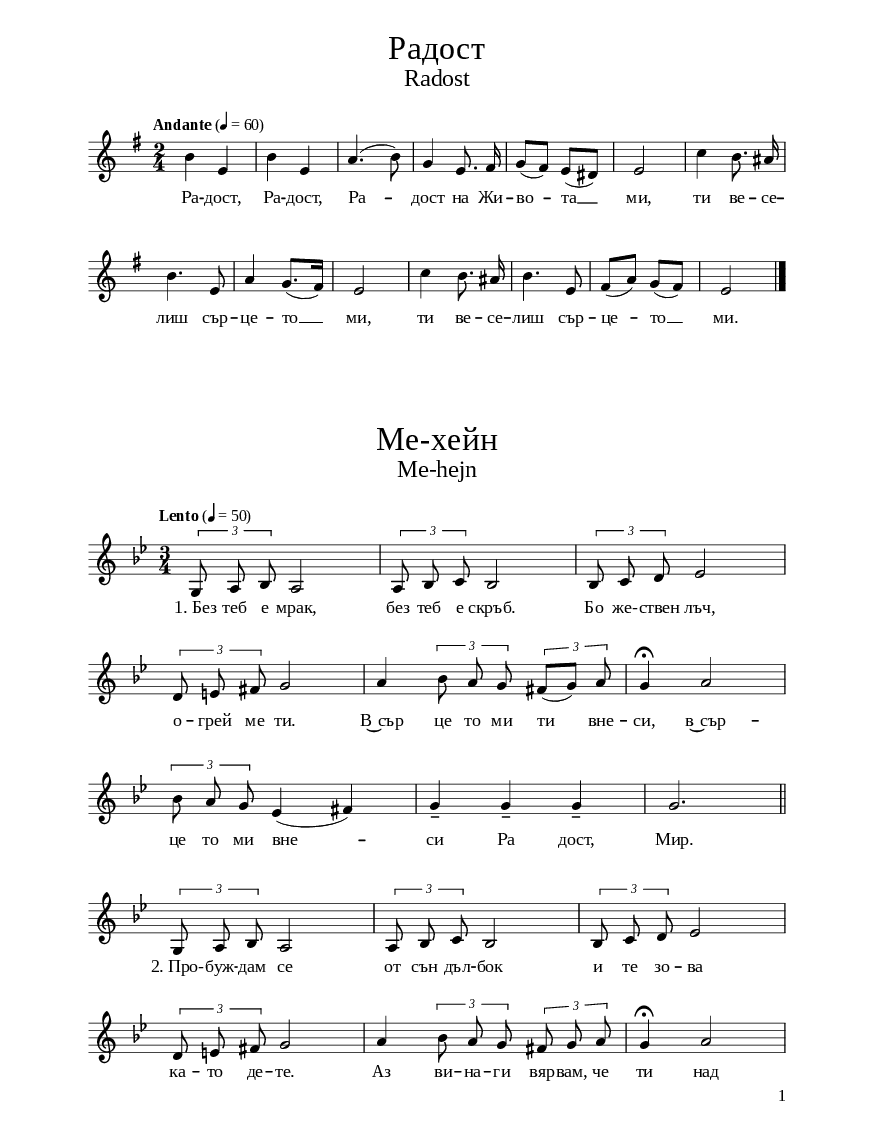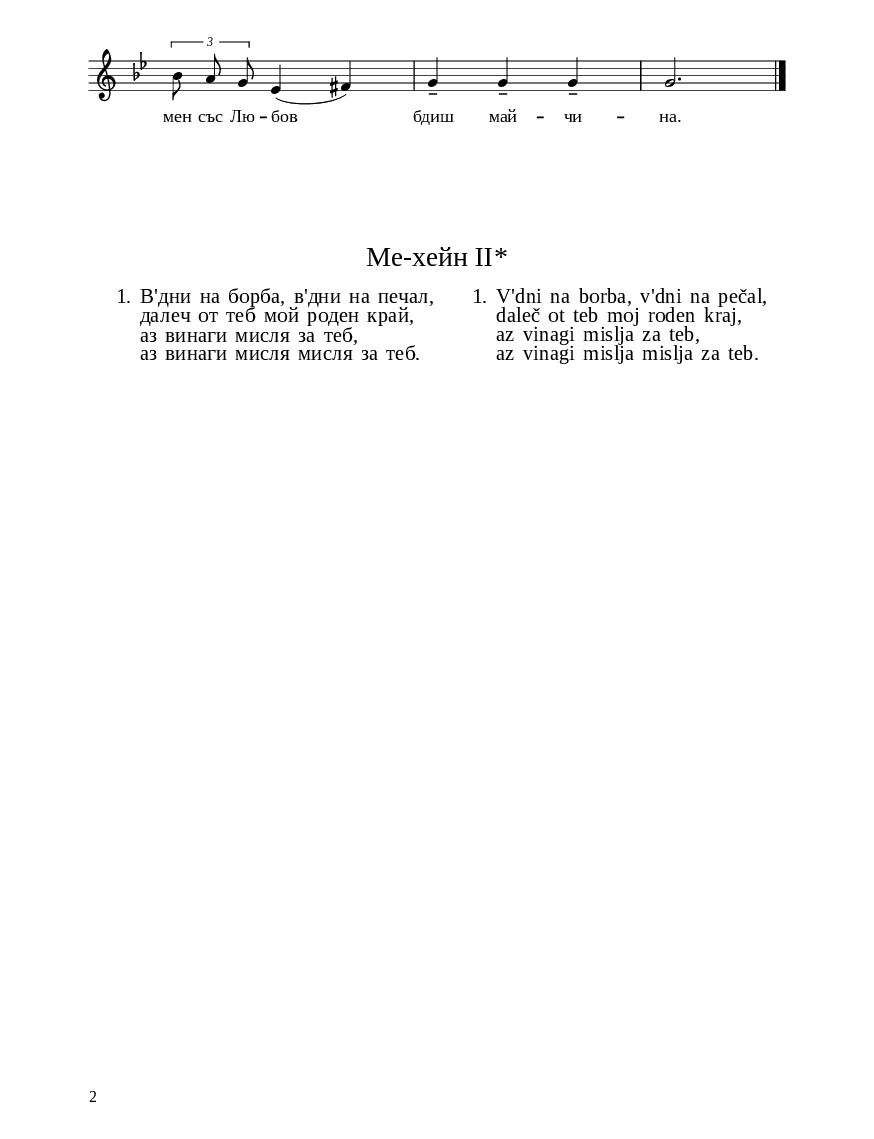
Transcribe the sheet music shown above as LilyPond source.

\version "2.24.2"

% include paper part and global functions
\include "include/globals.ily"

\bookpart {

  \label #'ref174_3
  \tocItem \markup "Радост – Radost"
  \include "include/bookpart-paper.ily"
  \score {
    \include "include/score-layout.ily"

    \new Voice \absolute {
      \clef treble
      \key e \minor
      \time 2/4
      \tempoFunc "Andante" 4 "60"
      \autoBeamOff
      b'4 e'4 | % 2
      b'4 e'4 | % 3
      a'4. ( b'8 ) | % 4
      g'4  e'8. fis'16 | % 5
      g'8 ( [fis'8] ) e'8 ( [dis'8] ) | % 6
      e'2 | % 7
      c''4  b'8. ais'16 \break | % 8
      b'4. e'8 | % 9
      a'4  g'8. [( fis'16 )] |
      e'2 | % 11
      c''4  b'8. ais'16 | % 12
      b'4. e'8 | % 13
      fis'8 ([ a'8 ]) g'8 ( [fis'8] ) | % 14
      e'2 \bar "|."
    }

    \addlyrics {
      Ра -- дост,
      Ра -- дост, Ра -- дост на Жи -- во -- та __ ми, ти
      ве -- се -- лиш сър -- це -- то __ ми, ти ве -- се
      -- лиш сър -- це -- то __ ми.}

        \header {
          title = \titleFunc "Радост" "Radost"
        }

        \midi{}

      } % score



      % include foreign translation(s) of the song
      

      \markup \empty-two

      \label #'ref175_2
      \tocItem \markup "Ме-хейн – Me-hejn "
      \include "include/bookpart-paper.ily"
      \score {
        \include "include/score-layout.ily"

        \new Voice \absolute {
          \clef treble
          \key g \minor
          \time 3/4
          \tempoFunc "Lento" 4 "50"
          \autoBeamOff


          \times 2/3  {
            g8  a8 bes8
          }
          a2 | % 2

          \times 2/3  {
            a8  bes8 c'8
          }
          bes2 | % 3

          \times 2/3  {
            bes8  c'8 d'8
          }
          es'2 \break | % 4

          \times 2/3  {
            d'8  e'8 fis'8
          }
          g'2 | % 5
          a'4
          \times 2/3  {
            bes'8  a'8 g'8
          }

          \times 2/3  {
            fis'8 ( [g'8])  a'8
          }
          | % 6
          g'4 ^\fermata a'2 \break | % 7

          \times 2/3  {
            bes'8  a'8 g'8
          }
          \slurSolid
          es'4

          ( fis'4 )| % 8
          g'4 -- g'4 -- g'4 -- | % 9
          g'2. \bar "||" \break


          \times 2/3  {
            g8  a8 bes8
          }
          a2 | % 2

          \times 2/3  {
            a8  bes8 c'8
          }
          bes2 | % 3

          \times 2/3  {
            bes8  c'8 d'8
          }
          es'2 \break | % 4

          \times 2/3  {
            d'8  e'8 fis'8
          }
          g'2 | % 5
          a'4
          \times 2/3  {
            bes'8  a'8 g'8
          }

          \times 2/3  {
            fis'8 g'8  a'8
          }
          | % 6
          g'4 ^\fermata a'2 \break | % 7

          \times 2/3  {
            bes'8  a'8 g'8
          }
          es'4

          (fis'4) | % 8
          g'4 -- g'4 -- g'4 -- | % 9
          g'2. \bar "|."
        }

        \addlyrics {
          "1. Без" теб е мрак, без теб е скръб. Бо "же-" -- ствен лъч,
          о -- грей ме ти. В~сър це то ми ти вне -- си, в~сър -- це то ми вне -- си Ра дост, Мир.
          "2. Про-" -- буж -- дам се от сън дъл -- бок и те зо -- ва  ка -- то  де -- те.
          Аз  ви -- на -- ги  вяр -- вам,  че  ти над  мен  със Лю -- бов  бдиш  май -- чи -- на.
        }

        \header {
          title = \titleFunc "Ме-хейн" "Me-hejn"
        }

        \midi{}

      } % score


      \markup \empty-one

      % include foreign translation(s) of the song
      
      \markup \empty-two

      \markup \fill-line { \fontsize #deTitleFontSize "Ме-хейн II*" }

      \markup  \fontsize #bgCoupletFontSize {
        \vspace #1
        \hspace #2
        \override #'(baseline-skip . 1.8)
        \column {
          \line { 1. В'дни на борба, в'дни на печал, }
          \line {   "   "  далеч от теб мой роден край,}
          \line {   "   " аз винаги мисля за теб,}
          \line {   "   " аз винаги мисля  мисля за теб.}
        }

        \hspace #3
        \override #'(baseline-skip . 1.8)
        \column {
          \line { 1. V'dni na borba, v'dni na pečal, }
          \line {   "   "  daleč ot teb moj roden kraj,}
          \line {   "   "  az vinagi mislja za teb,}
          \line {   "   " az vinagi mislja  mislja za teb.}
        } %column
      } % markup
      \markup \empty-two
      

    } % bookpart
